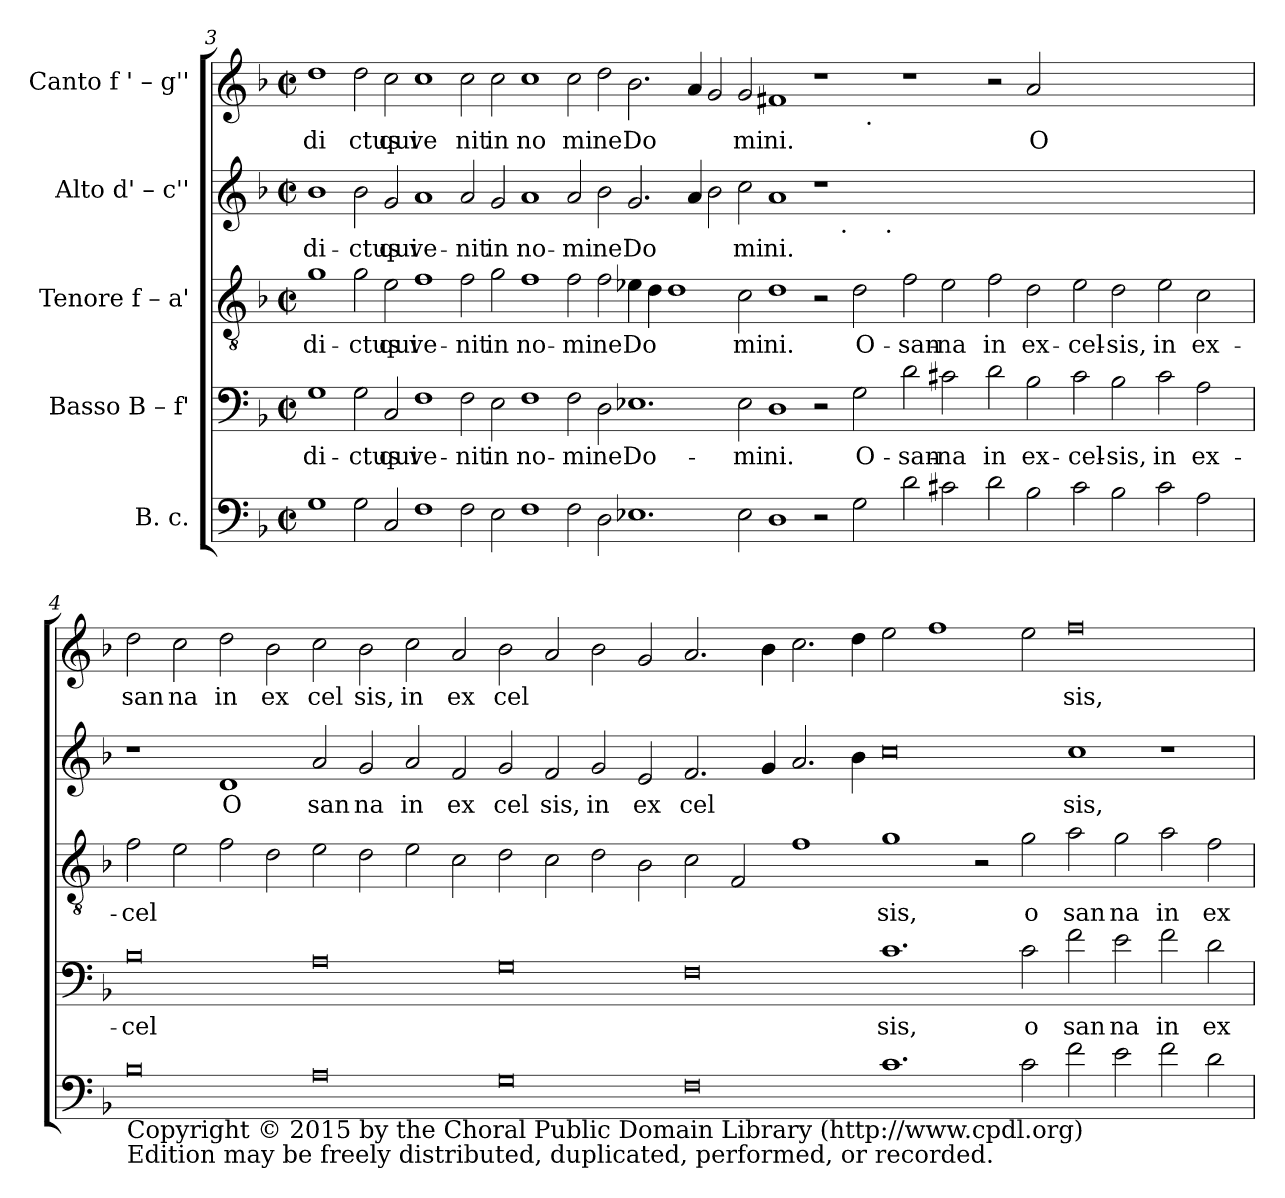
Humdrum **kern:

**kern	**kern	**text	**kern	**text	**kern	**text	**kern	**text
*part5	*part4	*part4	*part3	*part3	*part2	*part2	*part1	*part1
*staff5	*staff4	*staff4	*staff3	*staff3	*staff2	*staff2	*staff1	*staff1
*I"B. c.	*I"Basso  B – f'	*	*I"Tenore  f – a'	*	*I"Alto  d' – c''	*	*I"Canto  f ' – g''	*
!!LO:PB:g=z
*clefF4	*clefF4	*	*clefGv2	*	*clefG2	*	*clefG2	*
*k[b-]	*k[b-]	*	*k[b-]	*	*k[b-]	*	*k[b-]	*
*F:	*F:	*	*F:	*	*F:	*	*F:	*
*M2/2	*M2/2	*	*M2/2	*	*M2/2	*	*M2/2	*
*met(c|)	*met(c|)	*	*met(c|)	*	*met(c|)	*	*met(c|)	*
=3	=3	=3	=3	=3	=3	=3	=3	=3
!	!	!LO:LY:b:cj	!	!LO:LY:b:cj	!	!LO:LY:b:rj	!	!LO:LY:b:rj
*	*	*	*	*	*^	*	*^	*
*	*	*	*	*	*	*^	*	*	*	*
1G	1G	di-	1g	-di-	1b-	1ryy	1ryy	di-	1dd	1ryy	-di
!	!	!LO:LY:b:cj	!	!LO:LY:b:cj	!	!	!	!LO:LY:b:rj	!	!	!LO:LY:b:rj
2G\	2G\	-ctus	2g\	-ctus	2b-\	1ryy	1ryy	-ctus	2dd\	1ryy	ctus
!	!	!LO:LY:b:cj	!	!LO:LY:b:cj	!	!	!	!LO:LY:b:rj	!	!	!LO:LY:b:rj
2C/	2C/	qui	2e\	qui	2g/	.	.	qui	2cc\	.	qui
!	!	!LO:LY:b:cj	!	!LO:LY:b:cj	!	!	!	!LO:LY:b:rj	!	!	!LO:LY:b:rj
1F	1F	ve-	1f	ve-	1a	1ryy	1ryy	ve-	1cc	1ryy	ve
!	!	!LO:LY:b:cj	!	!LO:LY:b:cj	!	!	!	!LO:LY:b:rj	!	!	!LO:LY:b:rj
2F\	2F\	-nit	2f\	-nit	2a/	1ryy	1ryy	-nit	2cc\	1ryy	nit
!	!	!LO:LY:b:cj	!	!LO:LY:b:cj	!	!	!	!LO:LY:b:rj	!	!	!LO:LY:b:rj
2E\	2E\	in	2g\	in	2g/	.	.	in	2cc\	.	in
!	!	!LO:LY:b:cj	!	!LO:LY:b:cj	!	!	!	!LO:LY:b:rj	!	!	!LO:LY:b:rj
1F	1F	no-	1f	no-	1a	1ryy	1ryy	no-	1cc	1ryy	no
!	!	!LO:LY:b:cj	!	!LO:LY:b:cj	!	!	!	!LO:LY:b:rj	!	!	!LO:LY:b:rj
2F\	2F\	-mi-	2f\	-mi-	2a/	1ryy	1ryy	-mi-	2cc\	1ryy	mi
!	!	!LO:LY:b:cj	!	!LO:LY:b:cj	!	!	!	!LO:LY:b:rj	!	!	!LO:LY:b:rj
2D\	2D\	-ne	2f\	-ne	2b-\	.	.	-ne	2dd\	.	ne
!	!	!LO:LY:b:cj	!	!LO:LY:b:cj	!	!	!	!LO:LY:b:rj	!	!	!LO:LY:b:rj
1.E-X	1.E-X	Do-	4e-X\	Do-	2.g/	1ryy	1ryy	Do-	2.b-\	1ryy	Do
!	!	!	!	!LO:LY:b:cj	!	!	!	!	!	!	!
.	.	.	4d\	--	.	.	.	.	.	.	.
!	!	!	!	!LO:LY:b:cj	!	!	!	!	!	!	!
.	.	.	1d	--	.	.	.	.	.	.	.
!	!	!	!	!	!	!	!	!LO:LY:b:rj	!	!	!LO:LY:b:rj
.	.	.	.	.	4a/	.	.	--	4a/	.	.
!	!	!	!	!	!	!	!	!LO:LY:b:rj	!	!	!LO:LY:b:rj
.	.	.	.	.	2b-\	1ryy	1ryy	--	2g/	1ryy	.
!	!	!LO:LY:b:cj	!	!LO:LY:b:cj	!	!	!	!LO:LY:b:rj	!	!	!LO:LY:b:rj
2E-\	2E-\	-mi-	2c\	-mi-	2cc\	.	.	-mi-	2g/	.	mi
!	!	!LO:LY:b:cj	!	!LO:LY:b:cj	!	!	!	!LO:LY:b:rj	!	!	!LO:LY:b:rj
1D	1D	-ni.	1d	-ni.	1a	1ryy	1ryy	-ni.	1f#X	1ryy	ni.
2r	2r	.	2r	.	1r	4.ryy	2ryy	.	1r	2ryy	.
!	!	!	!	!	!	!LO:TX:b:t=.	!	!	!	!	!
.	.	.	.	.	.	1ryy	.	.	.	.	.
!	!	!LO:LY:b:cj	!	!LO:LY:b:cj	!	!	!	!	!	!	!
2G\	2G\	O-	2d\	O-	.	.	4ryy	.	.	16..ryy	.
!	!	!	!	!	!	!	!	!	!	!LO:TX:b:t=.	!
.	.	.	.	.	.	.	.	.	.	1ryy	.
.	.	.	.	.	.	.	32ryy	.	.	.	.
!	!	!	!	!	!	!	!LO:TX:b:t=.	!	!	!	!
.	.	.	.	.	.	.	1ryy	.	.	.	.
!	!	!LO:LY:b:cj	!	!LO:LY:b:cj	!	!	!	!	!	!	!
2d\	2d\	-san-	2f\	-san-	00ryy	.	.	.	1r	.	.
.	.	.	.	.	.	1ryy	.	.	.	.	.
!	!	!LO:LY:b:cj	!	!LO:LY:b:cj	!	!	!	!	!	!	!
2c#X\	2c#X\	-na	2e-\	-na	.	.	.	.	.	.	.
.	.	.	.	.	.	.	.	.	.	1ryy	.
.	.	.	.	.	.	.	1ryy	.	.	.	.
!	!	!LO:LY:b:cj	!	!LO:LY:b:cj	!	!	!	!	!	!	!
2d\	2d\	in	2f\	in	.	.	.	.	2r	.	.
.	.	.	.	.	.	1ryy	.	.	.	.	.
!	!	!LO:LY:b:cj	!	!LO:LY:b:cj	!	!	!	!	!	!	!LO:LY:b:rj
2B-\	2B-\	ex-	2d\	ex-	.	.	.	.	2a/	.	O
.	.	.	.	.	.	.	.	.	.	1ryy	.
.	.	.	.	.	.	.	1ryy	.	.	.	.
!	!	!LO:LY:b:cj	!	!LO:LY:b:cj	!	!	!	!	!	!	!
2c#\	2c#\	-cel-	2e-\	-cel-	.	.	.	.	0ryy	.	.
.	.	.	.	.	.	1ryy	.	.	.	.	.
!	!	!LO:LY:b:cj	!	!LO:LY:b:cj	!	!	!	!	!	!	!
2B-\	2B-\	-sis,	2d\	-sis,	.	.	.	.	.	.	.
.	.	.	.	.	.	.	.	.	.	1ryy	.
.	.	.	.	.	.	.	1ryy	.	.	.	.
!	!	!LO:LY:b:cj	!	!LO:LY:b:cj	!	!	!	!	!	!	!
2c#\	2c#\	in	2e-\	in	.	.	.	.	.	.	.
.	.	.	.	.	.	2ryy	.	.	.	.	.
!	!	!LO:LY:b:cj	!	!LO:LY:b:cj	!	!	!	!	!	!	!
2A\	2A\	ex-	2c\	ex-	.	.	.	.	.	.	.
.	.	.	.	.	.	.	.	.	.	4ryy	.
.	.	.	.	.	.	.	8..ryy	.	.	.	.
.	.	.	.	.	.	.	.	.	.	8ryy	.
.	.	.	.	.	.	8ryy	.	.	.	.	.
.	.	.	.	.	.	.	.	.	.	64ryy	.
!!LO:PB:g=z
=4	=4	=4	=4	=4	=4	=4	=4	=4	=4	=4	=4
!LO:TX:b:t=Copyright © 2015 by the Choral Public Domain Library (http&colon;//www.cpdl.org)	!	!	!	!	!	!	!	!	!	!	!
!LO:TX:b:t=Edition may be freely distributed, duplicated, performed, or recorded.	!	!	!	!	!	!	!	!	!	!	!
!	!	!LO:LY:b:cj	!	!LO:LY:b:cj	!	!	!	!	!	!	!LO:LY:b:rj
*	*	*	*	*	*v	*v	*v	*	*	*	*
*	*	*	*	*	*	*	*v	*v	*
0B-	0B-	-cel	2f\	-cel	1r	.	2dd\	san
!	!	!	!	!LO:LY:b:cj	!	!	!	!LO:LY:b:rj
.	.	.	2e\	.	.	.	2cc\	na
!	!	!	!	!LO:LY:b:cj	!	!LO:LY:b:rj	!	!LO:LY:b:rj
.	.	.	2f\	.	1d	O	2dd\	in
!	!	!	!	!LO:LY:b:cj	!	!	!	!LO:LY:b:rj
.	.	.	2d\	.	.	.	2b-\	ex
!	!	!LO:LY:b:cj	!	!LO:LY:b:cj	!	!LO:LY:b:rj	!	!LO:LY:b:rj
0A	0A	.	2e\	.	2a/	san	2cc\	cel
!	!	!	!	!LO:LY:b:cj	!	!LO:LY:b:rj	!	!LO:LY:b:rj
.	.	.	2d\	.	2g/	na	2b-\	sis,
!	!	!	!	!LO:LY:b:cj	!	!LO:LY:b:rj	!	!LO:LY:b:rj
.	.	.	2e\	.	2a/	in	2cc\	in
!	!	!	!	!LO:LY:b:cj	!	!LO:LY:b:rj	!	!LO:LY:b:rj
.	.	.	2c\	.	2f/	ex	2a/	ex
!	!	!LO:LY:b:cj	!	!LO:LY:b:cj	!	!LO:LY:b:rj	!	!LO:LY:b:rj
0G	0G	.	2d\	.	2g/	cel	2b-\	cel
!	!	!	!	!LO:LY:b:cj	!	!LO:LY:b:rj	!	!LO:LY:b:rj
.	.	.	2c\	.	2f/	sis,	2a/	.
!	!	!	!	!LO:LY:b:cj	!	!LO:LY:b:rj	!	!LO:LY:b:rj
.	.	.	2d\	.	2g/	in	2b-\	.
!	!	!	!	!LO:LY:b:cj	!	!LO:LY:b:rj	!	!LO:LY:b:rj
.	.	.	2B-\	.	2e/	ex	2g/	.
!	!	!LO:LY:b:cj	!	!LO:LY:b:cj	!	!LO:LY:b:rj	!	!LO:LY:b:rj
0F	0F	.	2c\	.	2.f/	cel	2.a/	.
!	!	!	!	!LO:LY:b:cj	!	!	!	!
.	.	.	2F/	.	.	.	.	.
!	!	!	!	!	!	!LO:LY:b:rj	!	!LO:LY:b:rj
.	.	.	.	.	4g/	.	4b-\	.
!	!	!	!	!LO:LY:b:cj	!	!LO:LY:b:rj	!	!LO:LY:b:rj
.	.	.	1f	.	2.a/	.	2.cc\	.
!	!	!	!	!	!	!LO:LY:b:rj	!	!LO:LY:b:rj
.	.	.	.	.	4b-\	.	4dd\	.
!	!	!LO:LY:b:cj	!	!LO:LY:b:cj	!	!LO:LY:b:rj	!	!LO:LY:b:rj
1.c	1.c	sis,	1g	sis,	0cc	.	2ee\	.
!	!	!	!	!	!	!	!	!LO:LY:b:rj
.	.	.	.	.	.	.	1ff	.
.	.	.	2r	.	.	.	.	.
!	!	!LO:LY:b:cj	!	!LO:LY:b:cj	!	!	!	!LO:LY:b:rj
2c\	2c\	o	2g\	o	.	.	2ee\	.
!	!	!LO:LY:b:cj	!	!LO:LY:b:cj	!	!LO:LY:b:rj	!	!LO:LY:b:rj
2f\	2f\	san	2a\	san	1cc	sis,	0ff	sis,
!	!	!LO:LY:b:cj	!	!LO:LY:b:cj	!	!	!	!
2e\	2e\	na	2g\	na	.	.	.	.
!	!	!LO:LY:b:cj	!	!LO:LY:b:cj	!	!	!	!
2f\	2f\	in	2a\	in	1r	.	.	.
!	!	!LO:LY:b:cj	!	!LO:LY:b:cj	!	!	!	!
2d\	2d\	ex	2f\	ex	.	.	.	.
=	=	=	=	=	=	=	=	=
*-	*-	*-	*-	*-	*-	*-	*-	*-
